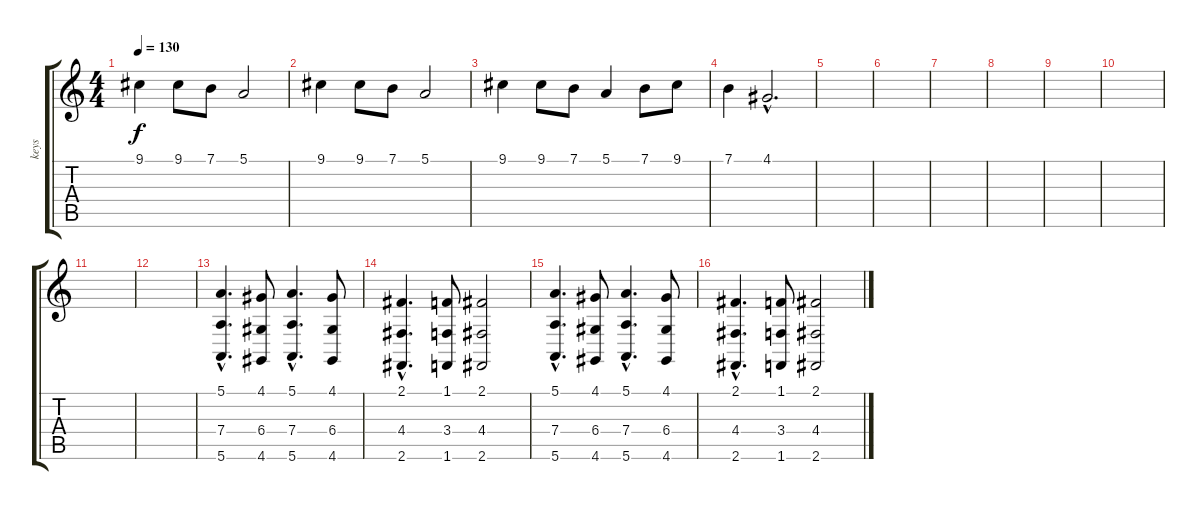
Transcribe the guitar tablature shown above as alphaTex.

\track ("keys" "keys") {instrument choiraahs}
\staff {score tabs}
\tuning (E4 B3 G3 D3 A2 E2) {hide}
\ts (4 4)
\tempo 130
\clef g2
\ks c
9.1.4{dy f} 9.1.8 7.1.8 5.1.2 |
9.1.4 9.1.8 7.1.8 5.1.2 |
9.1.4 9.1.8 7.1.8 5.1.4 7.1.8 9.1.8 |
7.1.4 4.1{hac}.2{d} |
|
|
|
|
|
|
|
|
(5.1{hac} 7.4{hac} 5.6{hac}).4{d} (4.1 6.4 4.6).8 (5.1{hac} 7.4{hac} 5.6{hac}).4{d} (4.1 6.4 4.6).8 |
(2.1{hac} 4.4{hac} 2.6{hac}).4{d} (1.1 3.4 1.6).8 (2.1 4.4 2.6).2 |
(5.1{hac} 7.4{hac} 5.6{hac}).4{d} (4.1 6.4 4.6).8 (5.1{hac} 7.4{hac} 5.6{hac}).4{d} (4.1 6.4 4.6).8 |
(2.1{hac} 4.4{hac} 2.6{hac}).4{d} (1.1 3.4 1.6).8 (2.1 4.4 2.6).2
